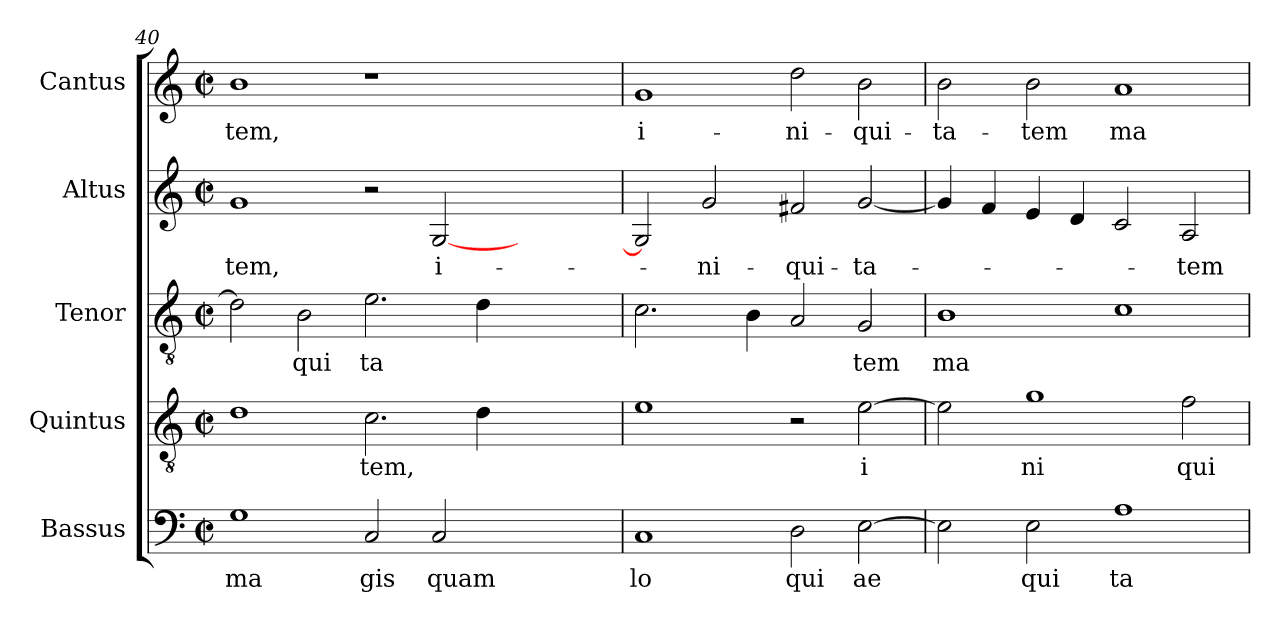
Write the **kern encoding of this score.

**kern	**text	**kern	**text	**kern	**text	**kern	**text	**kern	**text
*part5	*part5	*part4	*part4	*part3	*part3	*part2	*part2	*part1	*part1
*staff5	*staff5	*staff4	*staff4	*staff3	*staff3	*staff2	*staff2	*staff1	*staff1
*I"Bassus	*	*I"Quintus	*	*I"Tenor	*	*I"Altus	*	*I"Cantus	*
*clefF4	*	*clefGv2	*	*clefGv2	*	*clefG2	*	*clefG2	*
*M2/2	*	*M2/2	*	*M2/2	*	*M2/2	*	*M2/2	*
*met(c|)	*	*met(c|)	*	*met(c|)	*	*met(c|)	*	*met(c|)	*
=40	=40	=40	=40	=40	=40	=40	=40	=40	=40
!	!LO:LY:b:cj	!	!	!	!	!	!LO:LY:b:cj	!	!LO:LY:b:cj
1G	ma	1d	.	2d\]	.	1g	-tem,	1b	-tem,
!	!	!	!	!	!LO:LY:b:cj	!	!	!	!
.	.	.	.	2B\	qui	.	.	.	.
!	!LO:LY:b:cj	!	!LO:LY:b	!	!LO:LY:b:cj	!	!	!LO:N:vis=1	!
2C/	gis	2.c\	tem,	2.e\	ta	2r	.	0r	.
!	!LO:LY:b:cj	!	!	!	!	!	!LO:LY:b:rj	!	!
2C/	quam	.	.	.	.	[<2G/	i-	.	.
.	.	4d\	.	4d\	.	.	.	.	.
1ryy	.	1ryy	.	1ryy	.	1ryy	.	.	.
=41	=41	=41	=41	=41	=41	=41	=41	=41	=41
!	!LO:LY:b:cj	!	!	!	!	!	!	!	!LO:LY:b:cj
1C	lo	1e	.	2.c\	.	2G/]	.	1g	i-
!	!	!	!	!	!	!	!LO:LY:b:cj	!	!
.	.	.	.	.	.	2g/	-ni-	.	.
.	.	.	.	4B\	.	.	.	.	.
!	!LO:LY:b:cj	!	!	!	!	!	!LO:LY:b:cj	!	!LO:LY:b:cj
2D\	qui	2r	.	2A/	.	2f#X/	-qui-	2dd\	-ni-
!	!LO:LY:b:cj	!	!LO:LY:b:rj	!	!LO:LY:b:cj	!	!LO:LY:b:cj	!	!LO:LY:b:cj
[>2E\	ae	[>2e\	i	2G/	tem	[<2g/	-ta-	2b\	-qui-
=42	=42	=42	=42	=42	=42	=42	=42	=42	=42
!	!	!	!	!	!LO:LY:b:cj	!	!	!	!LO:LY:b:cj
2E\]	.	2e\]	.	1B	ma	4g/]	.	2b\	-ta-
.	.	.	.	.	.	4f/	.	.	.
!	!LO:LY:b:cj	!	!LO:LY:b:cj	!	!	!	!	!	!LO:LY:b:cj
2E\	qui	1g	ni	.	.	4e/	.	2b\	-tem
.	.	.	.	.	.	4d/	.	.	.
!	!LO:LY:b:cj	!	!	!	!	!	!	!	!LO:LY:b:cj
1A	ta	.	.	1c	.	2c/	.	1a	ma-
!	!	!	!LO:LY:b:cj	!	!	!	!LO:LY:b:cj	!	!
.	.	2f\	qui	.	.	2A/	-tem	.	.
=	=	=	=	=	=	=	=	=	=
*-	*-	*-	*-	*-	*-	*-	*-	*-	*-
